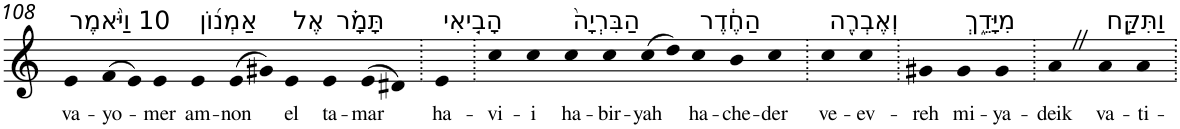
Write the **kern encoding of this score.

**kern	**text
*part1	*part1
*staff1	*staff1
*I"Piano	*
*I'Pno	*
!!LO:PB:g=z
*clefG2	*
*k[]	*
=108	=108
!LO:TX:a:t=10 וַיֹּ֨אמֶר	!
!	!LO:LY:b
4e	va-
!	!LO:LY:b
(>8f	-yo-
8e)	.
!	!LO:LY:b
4e	-mer
!LO:TX:a:t=אַמְנ֜וֹן	!
!	!LO:LY:b
4e	am-
!	!LO:LY:b
(>8e	-non
8g#X)	.
!LO:TX:a:t=אֶל	!
!	!LO:LY:b
4e	el
!LO:TX:a:t=תָּמָ֗ר	!
!	!LO:LY:b
4e	ta-
!	!LO:LY:b
(>8e	-mar
8d#X)	.
=109.	=109.
!LO:TX:a:t=הָבִ֤יאִי	!
!	!LO:LY:b
4e	ha-
=110.	=110.
!	!LO:LY:b
4cc	-vi-
!	!LO:LY:b
4cc	-i
!LO:TX:a:t=הַבִּרְיָה֙	!
!	!LO:LY:b
4cc	ha-
!	!LO:LY:b
4cc	-bir-
!	!LO:LY:b
(>8cc	-yah
8dd)	.
!LO:TX:a:t=הַחֶ֔דֶר	!
!	!LO:LY:b
4cc	ha-
!	!LO:LY:b
4b	-che-
!	!LO:LY:b
4cc	-der
=111.	=111.
!LO:TX:a:t=וְאֶבְרֶ֖ה	!
!	!LO:LY:b
4cc	ve-
!	!LO:LY:b
4cc	-ev-
=112.	=112.
!	!LO:LY:b
4g#X	-reh
!LO:TX:a:t=מִיָּדֵ֑ךְ	!
!	!LO:LY:b
4g#	mi-
!	!LO:LY:b
4g#	-ya-
=113.	=113.
!	!LO:LY:b
4aZ	-deik
!LO:TX:a:t=וַתִּקַּ֣ח	!
!	!LO:LY:b
4a	va-
!	!LO:LY:b
4a	-ti-
=.	=.
*-	*-
